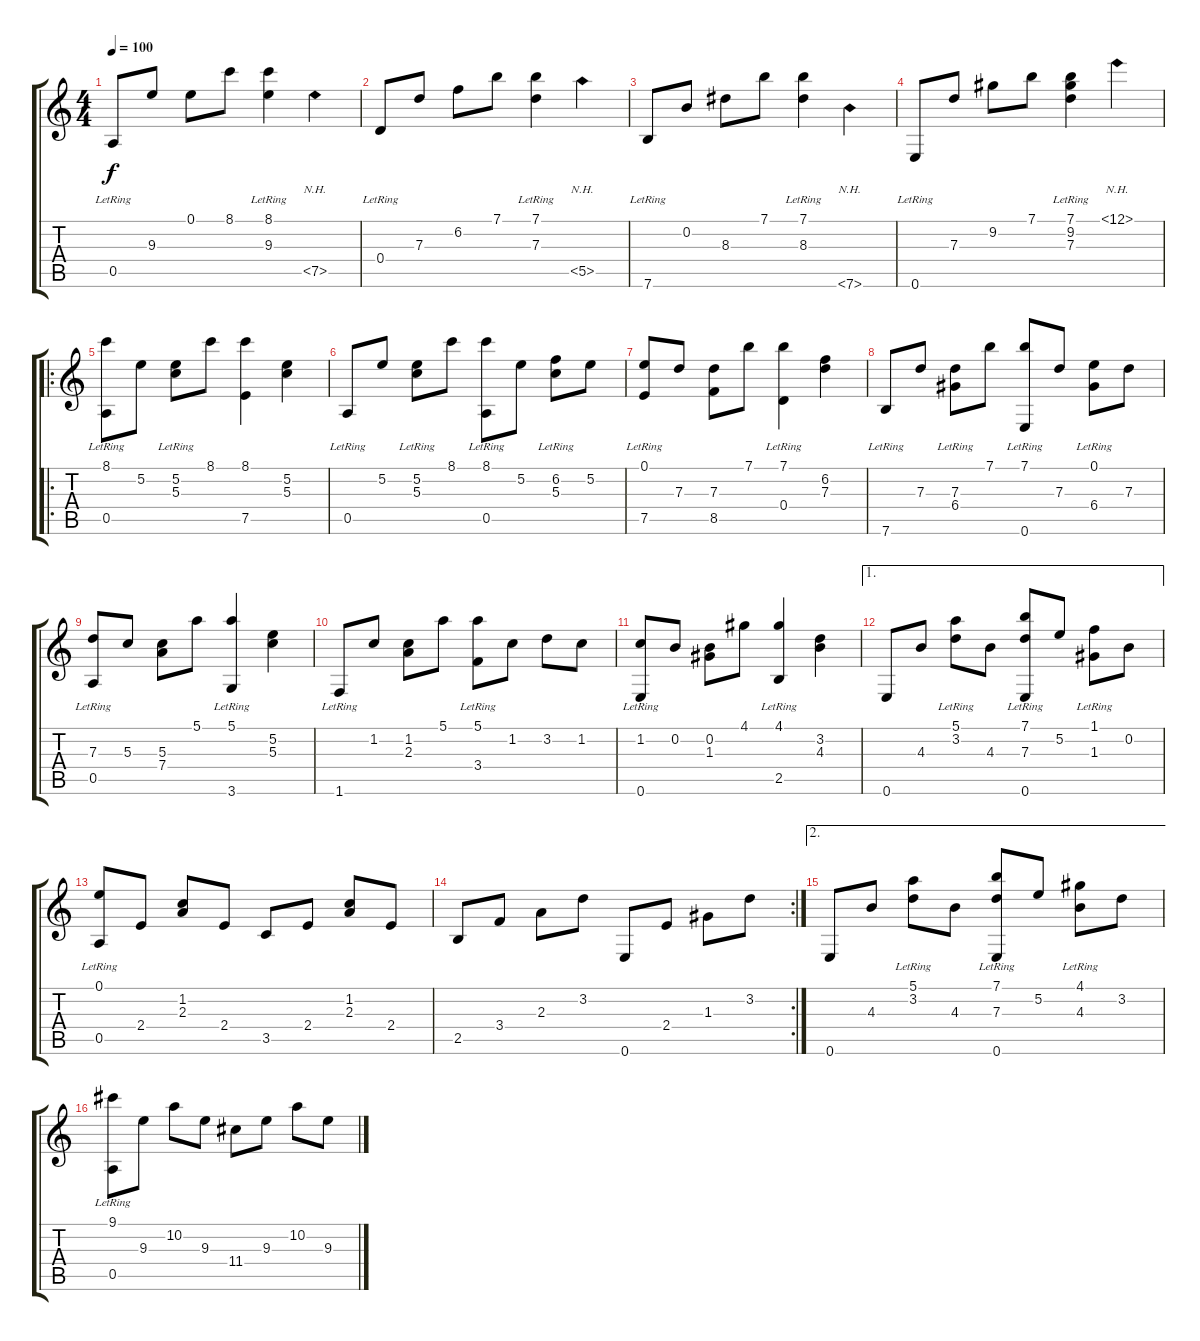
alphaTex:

\track "" {instrument acousticguitarnylon}
\staff {score tabs}
\tuning (E4 B3 G3 D3 A2 E2) {hide}
\ts (4 4)
\tempo 100
\clef g2
\ks c
0.5{lr}.8{dy f instrument acousticguitarnylon} 9.3.8 0.1.8 8.1.8 (8.1{lr} 9.3{lr}).4 7.5{nh}.4 |
0.4{lr}.8 7.3.8 6.2.8 7.1.8 (7.1{lr} 7.3{lr}).4 5.5{nh}.4 |
7.6{lr}.8 0.2.8 8.3.8 7.1.8 (7.1{lr} 8.3{lr}).4 7.6{nh}.4 |
0.6{lr}.8 7.3.8 9.2.8 7.1.8 (7.1{lr} 9.2{lr} 7.3{lr}).4 12.1{nh}.4 |
\ro
(8.1 0.5{lr}).8 5.2.8 (5.2 5.3{lr}).8 8.1.8 (8.1 7.5).4 (5.2 5.3).4 |
0.5{lr}.8 5.2.8 (5.2 5.3{lr}).8 8.1.8 (8.1 0.5{lr}).8 5.2.8 (6.2 5.3{lr}).8 5.2.8 |
(0.1 7.5{lr}).8 7.3.8 (7.3 8.5).8 7.1.8 (7.1{lr} 0.4).4 (6.2 7.3).4 |
7.6{lr}.8 7.3.8 (7.3 6.4{lr}).8 7.1.8 (7.1 0.6{lr}).8 7.3.8 (0.1 6.4{lr}).8 7.3.8 |
(7.3 0.5{lr}).8 5.3.8 (5.3 7.4).8 5.1.8 (5.1{lr} 3.6).4 (5.2 5.3).4 |
1.6{lr}.8 1.2.8 (1.2 2.3).8 5.1.8 (5.1 3.4{lr}).8 1.2.8 3.2.8 1.2.8 |
(1.2 0.6{lr}).8 0.2.8 (0.2 1.3).8 4.1.8 (4.1{lr} 2.5).4 (3.2 4.3).4 |
\ae 1
0.6.8 4.3.8 (5.1{lr} 3.2).8 4.3.8 (7.1{lr} 7.3 0.6).8 5.2.8 (1.1{lr} 1.3).8 0.2.8 |
(0.1{lr} 0.5).8 2.4.8 (1.2 2.3).8 2.4.8 3.5.8 2.4.8 (1.2 2.3).8 2.4.8 |
\rc 2
2.5.8 3.4.8 2.3.8 3.2.8 0.6.8 2.4.8 1.3.8 3.2.8 |
\ae 2
0.6.8 4.3.8 (5.1{lr} 3.2).8 4.3.8 (7.1{lr} 7.3 0.6).8 5.2.8 (4.1{lr} 4.3).8 3.2.8 |
(9.1{lr} 0.5).8 9.3.8 10.2.8 9.3.8 11.4.8 9.3.8 10.2.8 9.3.8
